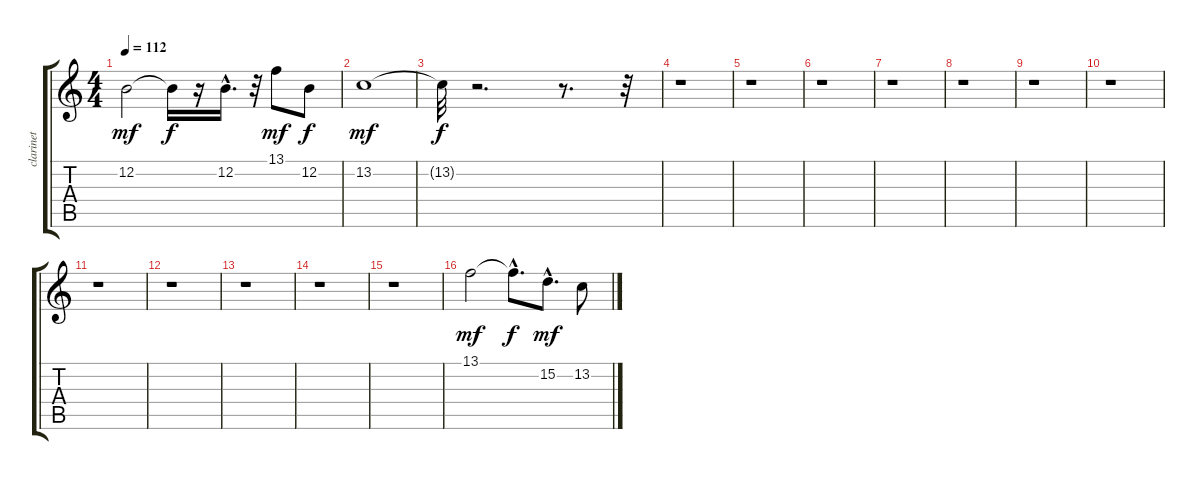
\track ("clarinet" "clarinet") {instrument clarinet}
\staff {score tabs}
\tuning (E4 B3 G3 D3 A2 E2) {hide}
\ts (4 4)
\tempo 112
\clef g2
\ks c
12.2.2{dy mf} 12.2{t}.16{dy f} r.16 12.2{hac}.16{d} r.32 13.1.8{dy mf} 12.2.8{dy f} |
13.2.1{dy mf} |
13.2{t}.32{dy f} r.2{d} r.8{d} r.32 |
r.1 |
r.1 |
r.1 |
r.1 |
r.1 |
r.1 |
r.1 |
r.1 |
r.1 |
r.1 |
r.1 |
r.1 |
13.1.2{dy mf} 13.1{hac t}.8{d dy f} 15.2{hac}.8{d dy mf} 13.2.8
